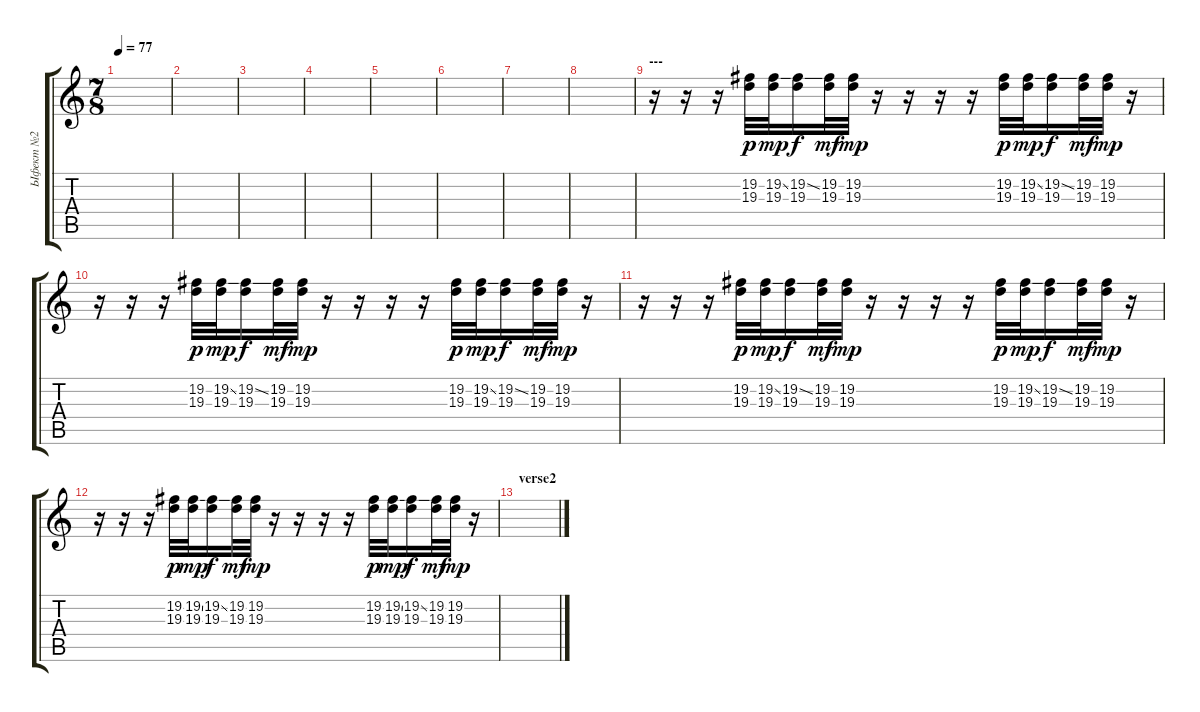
\track ("Ыфект №2" "Ыфект №2") {instrument stringensemble1}
\staff {score tabs}
\tuning (E4 B3 G3 D3 A2 E2) {hide}
\ts (7 8)
\tempo 77
\clef g2
\ks c
|
|
|
|
|
|
|
|
\section ("" "---")
r.16 r.16 r.16 (19.2 19.3).32{dy p} (19.2{ss} 19.3).32{dy mp} (19.2{ss} 19.3).16{dy f} (19.2 19.3).32{dy mf} (19.2 19.3).32{dy mp} r.16 r.16 r.16 r.16 (19.2 19.3).32{dy p} (19.2{ss} 19.3).32{dy mp} (19.2{ss} 19.3).16{dy f} (19.2 19.3).32{dy mf} (19.2 19.3).32{dy mp} r.16 |
r.16 r.16 r.16 (19.2 19.3).32{dy p} (19.2{ss} 19.3).32{dy mp} (19.2{ss} 19.3).16{dy f} (19.2 19.3).32{dy mf} (19.2 19.3).32{dy mp} r.16 r.16 r.16 r.16 (19.2 19.3).32{dy p} (19.2{ss} 19.3).32{dy mp} (19.2{ss} 19.3).16{dy f} (19.2 19.3).32{dy mf} (19.2 19.3).32{dy mp} r.16 |
r.16 r.16 r.16 (19.2 19.3).32{dy p} (19.2{ss} 19.3).32{dy mp} (19.2{ss} 19.3).16{dy f} (19.2 19.3).32{dy mf} (19.2 19.3).32{dy mp} r.16 r.16 r.16 r.16 (19.2 19.3).32{dy p} (19.2{ss} 19.3).32{dy mp} (19.2{ss} 19.3).16{dy f} (19.2 19.3).32{dy mf} (19.2 19.3).32{dy mp} r.16 |
r.16 r.16 r.16 (19.2 19.3).32{dy p} (19.2{ss} 19.3).32{dy mp} (19.2{ss} 19.3).16{dy f} (19.2 19.3).32{dy mf} (19.2 19.3).32{dy mp} r.16 r.16 r.16 r.16 (19.2 19.3).32{dy p} (19.2{ss} 19.3).32{dy mp} (19.2{ss} 19.3).16{dy f} (19.2 19.3).32{dy mf} (19.2 19.3).32{dy mp} r.16 |
\section ("" "verse2")
